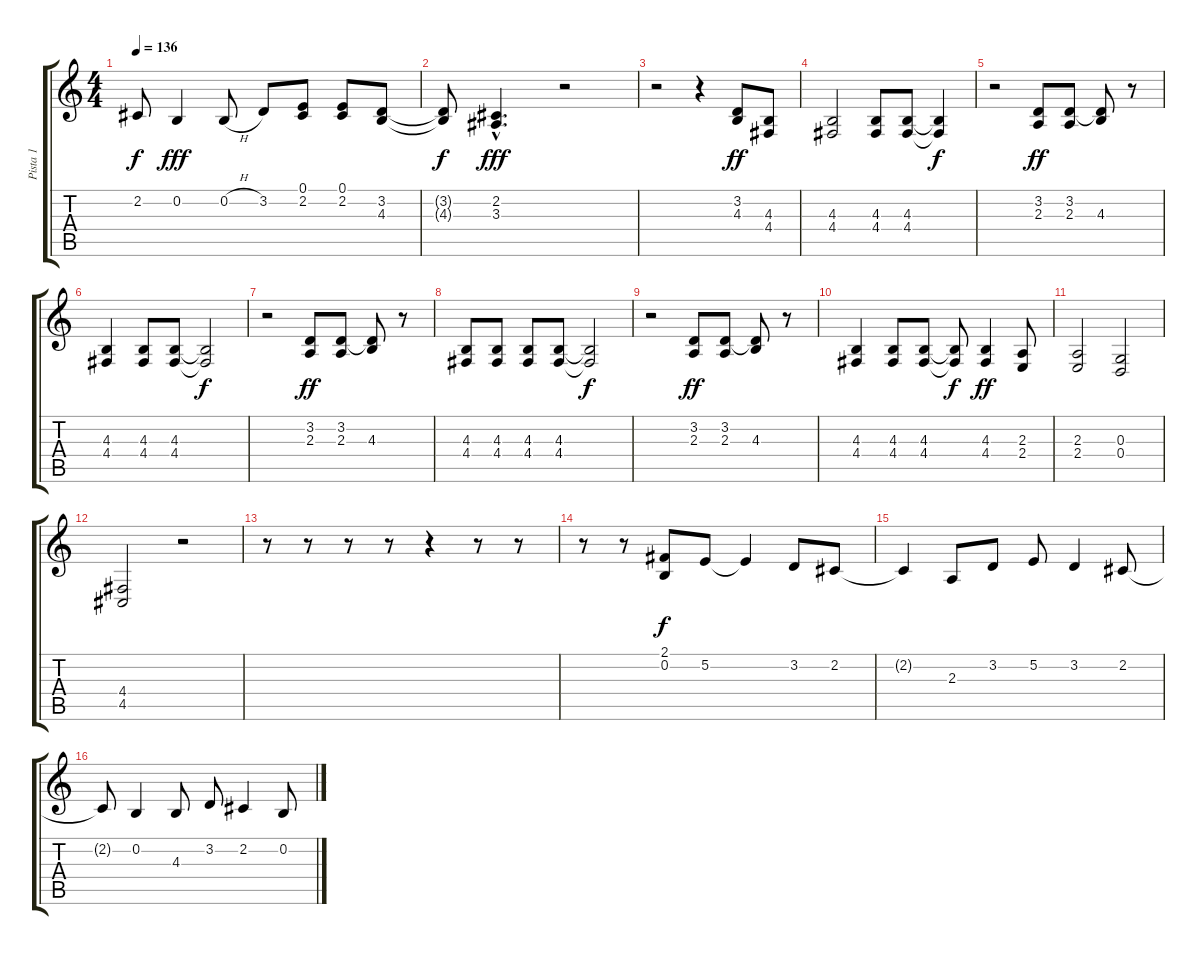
\track ("Pista 1" "Pista 1") {instrument harmonica}
\staff {score tabs}
\tuning (E4 B3 G3 D3 A2 E2) {hide}
\ts (4 4)
\tempo 136
\clef g2
\ks c
2.2{t}.8{dy f} 0.2.4{dy fff} 0.2{h}.8 3.2.8 (0.1 2.2).8 (0.1 2.2).8 (3.2 4.3).8 |
(3.2{t} 4.3{t}).8{dy f} (2.2{hac} 3.3{hac}).4{d dy fff} r.2 |
r.2 r.4 (3.2 4.3).8{dy ff instrument tangoaccordion} (4.3 4.4).8 |
(4.3 4.4).2 (4.3 4.4).8 (4.3 4.4).8 (4.3{t} 4.4{t}).4{dy f} |
r.2 (3.2 2.3).8{dy ff} (3.2 2.3).8 (3.2{t} 4.3).8 r.8 |
(4.3 4.4).4 (4.3 4.4).8 (4.3 4.4).8 (4.3{t} 4.4{t}).2{dy f} |
r.2 (3.2 2.3).8{dy ff} (3.2 2.3).8 (3.2{t} 4.3).8 r.8 |
(4.3 4.4).8 (4.3 4.4).8 (4.3 4.4).8 (4.3 4.4).8 (4.3{t} 4.4{t}).2{dy f} |
r.2 (3.2 2.3).8{dy ff} (3.2 2.3).8 (3.2{t} 4.3).8 r.8 |
(4.3 4.4).4 (4.3 4.4).8 (4.3 4.4).8 (4.3{t} 4.4{t}).8{dy f} (4.3 4.4).4{dy ff} (2.3 2.4).8 |
(2.3 2.4).2 (0.3 0.4).2 |
(4.4 4.5).2 r.2 |
r.8 r.8 r.8 r.8 r.4 r.8 r.8 |
r.8{instrument harmonica} r.8 (2.1 0.2).8{dy f} 5.2.8 5.2{t}.4 3.2.8 2.2.8 |
2.2{t}.4 2.3.8 3.2.8 5.2.8 3.2.4 2.2.8 |
2.2{t}.8 0.2.4 4.3.8 3.2.8 2.2.4 0.2.8
